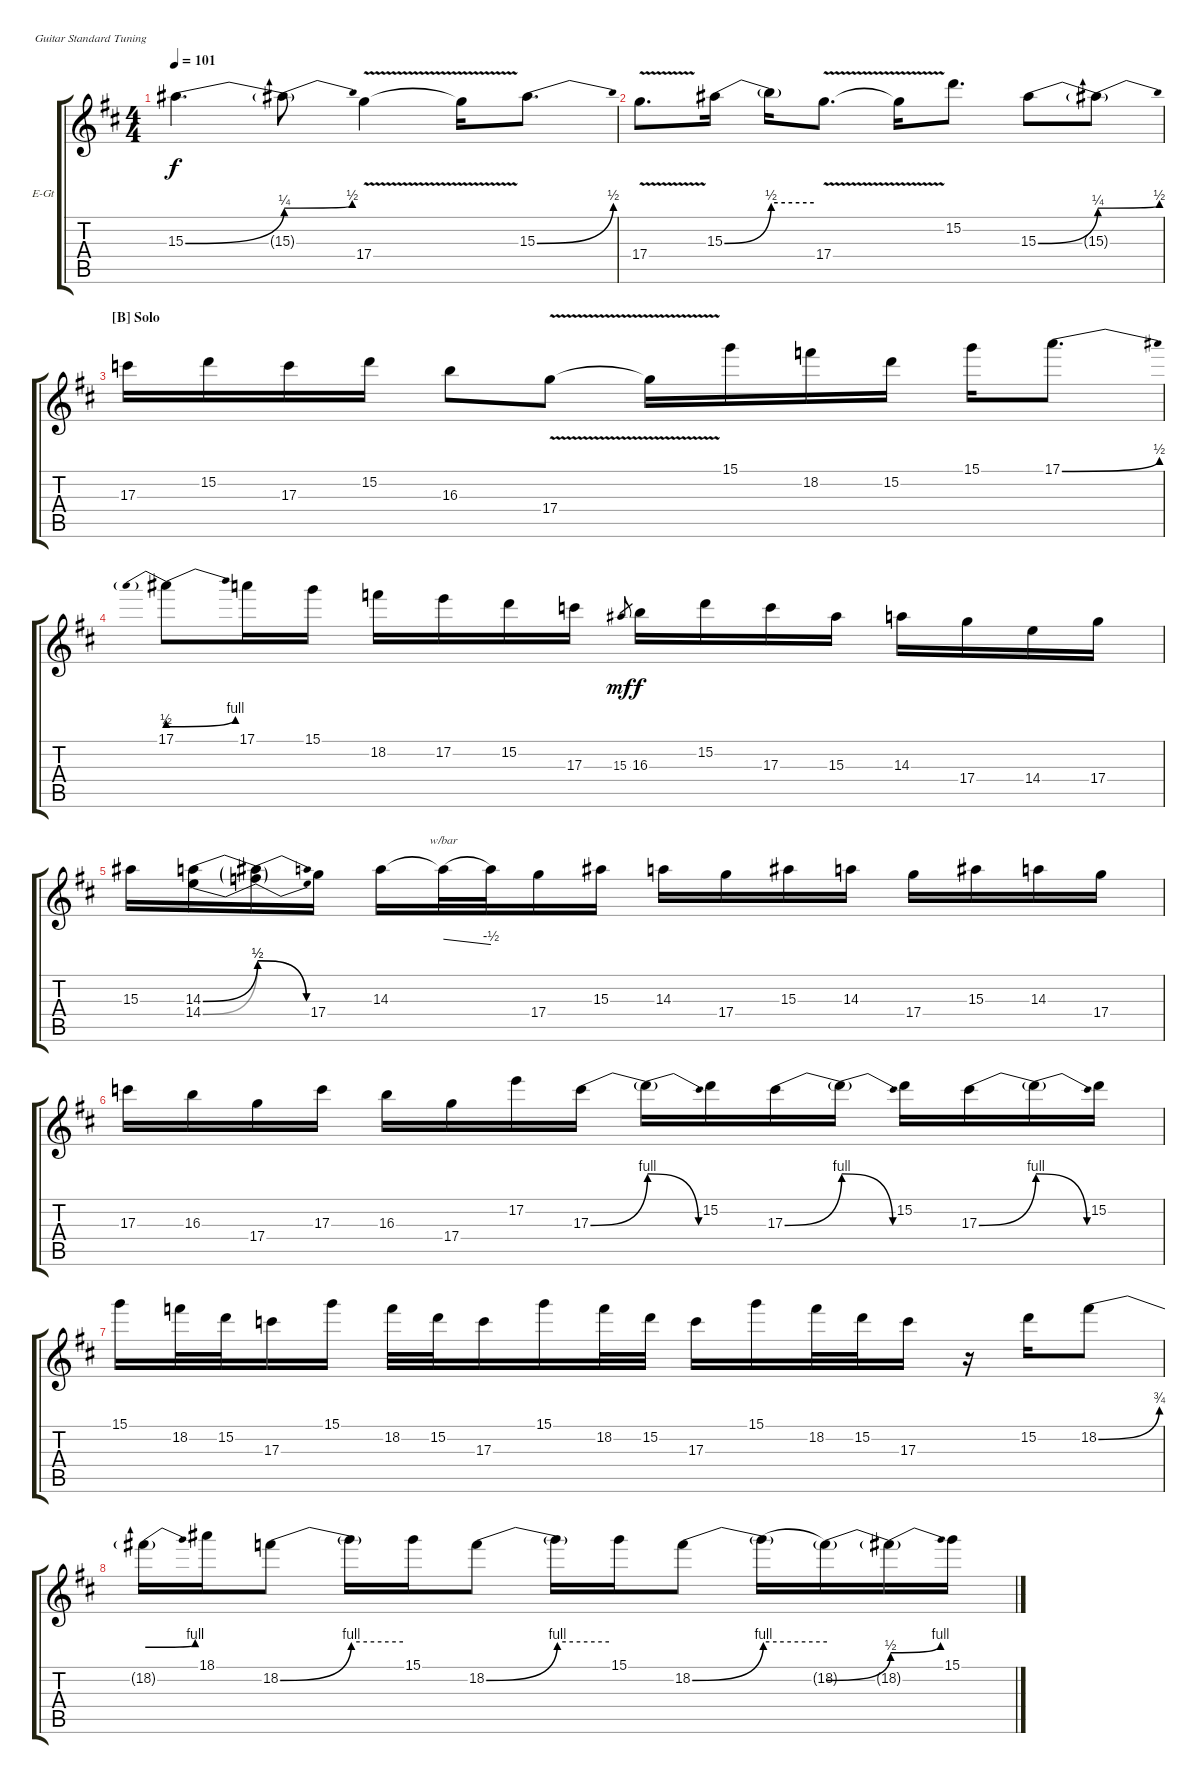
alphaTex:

\bracketExtendMode groupsimilarinstruments
\firstSystemTrackNameOrientation horizontal
\otherSystemsTrackNameOrientation horizontal
\track ("Guitar 3" "E-Gt") {instrument overdrivenguitar}
\staff {score tabs}
\tuning (E4 B3 G3 D3 A2 E2)
\ts (4 4)
\tempo 101
\clef g2
\ks d
15.3{be (bend 0 0 60 1)}.4{d dy f} 15.3{be (bend 0 1 60 2) t}.8 17.4{v}.4 17.4{v t}.16 15.3{be (bend 0 0 60 2)}.8{d} |
17.4{v}.8{d} 15.3{be (bend 0 0 60 2)}.16 15.3{be (hold 0 2 60 2) t}.16 17.4{v}.8{d} 17.4{v t}.16 15.2.8{d} 15.3{be (bend 0 0 60 1)}.8 15.3{be (bend 0 1 60 2) t}.8 |
\section ("B" "Solo")
17.3.16 15.2.16 17.3.16 15.2.16 16.3.8 17.4{v}.8 17.4{v t}.16 15.1.16 18.2.16 15.2.16 15.1.16 17.1{be (bend 0 0 60 2)}.8{d} |
17.1{be (prebendbend 0 2 60 4)}.8 17.1.16 15.1.16 18.2.16 17.2.16 15.2.16 17.3.16 15.3.8{gr dy mf} 16.3.16{dy f} 15.2.16 17.3.16 15.3.16 14.3.16 17.4.16 14.4.16 17.4.16 |
15.3.16 (14.3{be (bend 0 0 60 2)} 14.4{be (bend 0 0 60 2)}).16 (14.3{be (release 0 2 60 0) t} 14.4{be (release 0 2 60 0) t}).16 17.4.16 14.3.16 14.3{t}.32{tbe (dive default 0 0 60 -2)} 14.3{t}.32 17.4.16 15.3.16 14.3.16 17.4.16 15.3.16 14.3.16 17.4.16 15.3.16 14.3.16 17.4.16 |
17.3.16 16.3.16 17.4.16 17.3.16 16.3.16 17.4.16 17.2.16 17.3{be (bend 0 0 60 4)}.16 17.3{be (release 0 4 60 0) t}.16 15.2.16 17.3{be (bend 0 0 60 4)}.16 17.3{be (release 0 4 60 0) t}.16 15.2.16 17.3{be (bend 0 0 60 4)}.16 17.3{be (release 0 4 60 0) t}.16 15.2.16 |
15.1.16 18.2.32 15.2.32 17.3.16 15.1.16 18.2.32 15.2.32 17.3.16 15.1.16 18.2.32 15.2.32 17.3.16 15.1.16 18.2.32 15.2.32 17.3.16 r.16 15.2.16 18.2{be (bend 0 0 60 3)}.8 |
18.2{be (bend 0 3 60 4) t}.16 18.1.16 18.2{be (bend 0 0 60 4)}.8 18.2{be (hold 0 4 60 4) t}.16 15.1.16 18.2{be (bend 0 0 60 4)}.8 18.2{be (hold 0 4 60 4) t}.16 15.1.16 18.2{be (bend 0 0 60 4)}.8 18.2{be (hold 0 4 60 4) t}.16 18.2{be (bend 0 0 60 2) t}.16 18.2{be (bend 0 2 60 4) t}.16 15.1.16
